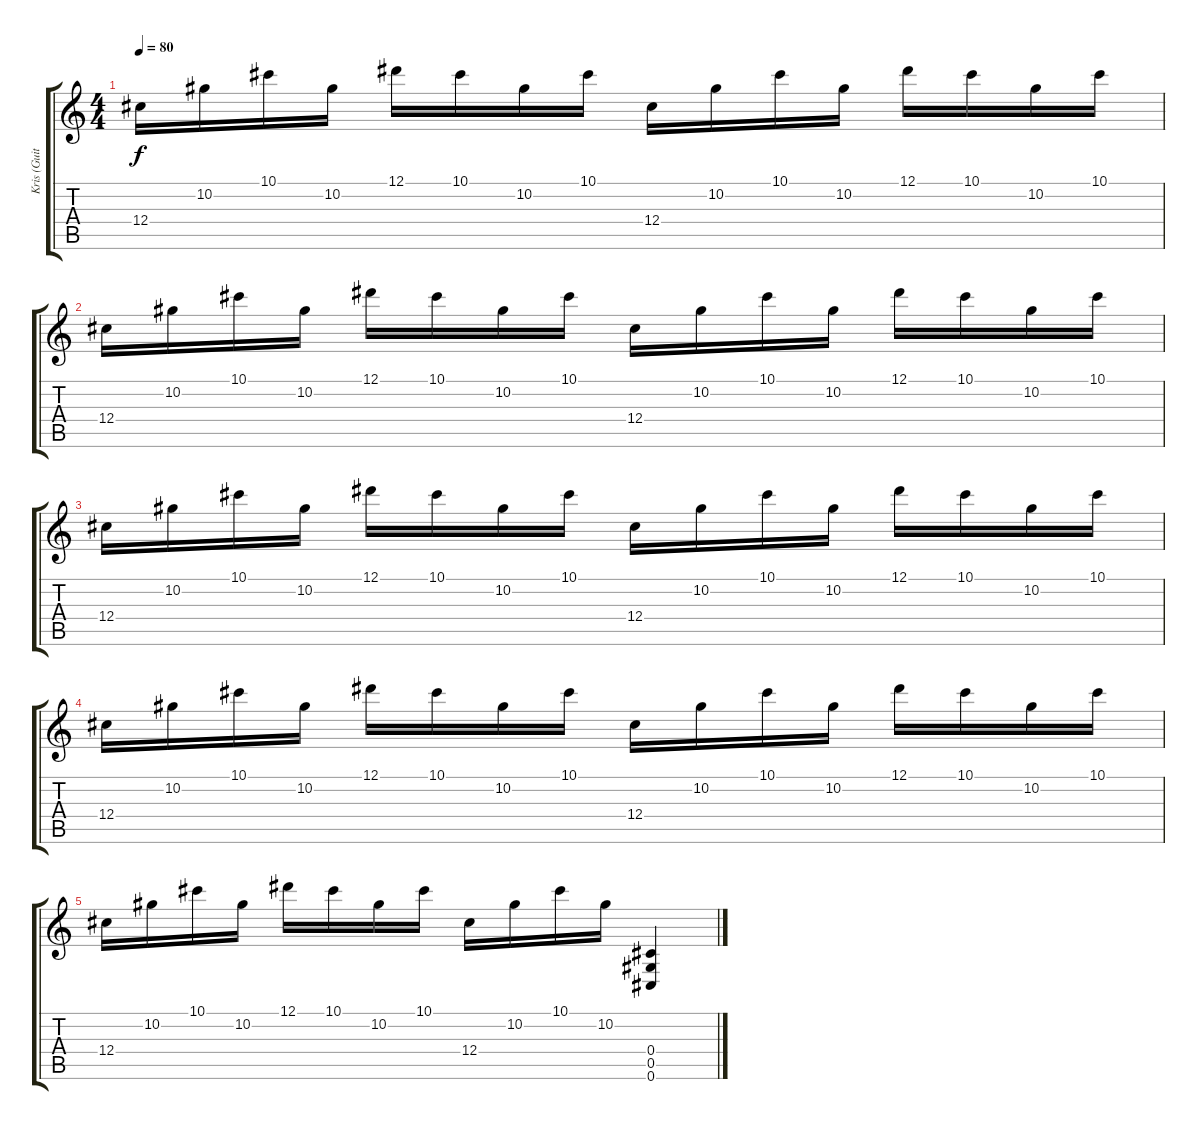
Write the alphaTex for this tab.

\track ("Kris (Guitar 2)" "Kris (Guit") {instrument distortionguitar}
\staff {score tabs}
\tuning (Eb4 Bb3 Gb3 Db3 Ab2 Db2) {hide}
\ts (4 4)
\tempo 80
\clef g2
\ks c
12.4.16{dy f} 10.2.16 10.1.16 10.2.16 12.1.16 10.1.16 10.2.16 10.1.16 12.4.16 10.2.16 10.1.16 10.2.16 12.1.16 10.1.16 10.2.16 10.1.16 |
12.4.16 10.2.16 10.1.16 10.2.16 12.1.16 10.1.16 10.2.16 10.1.16 12.4.16 10.2.16 10.1.16 10.2.16 12.1.16 10.1.16 10.2.16 10.1.16 |
12.4.16 10.2.16 10.1.16 10.2.16 12.1.16 10.1.16 10.2.16 10.1.16 12.4.16 10.2.16 10.1.16 10.2.16 12.1.16 10.1.16 10.2.16 10.1.16 |
12.4.16 10.2.16 10.1.16 10.2.16 12.1.16 10.1.16 10.2.16 10.1.16 12.4.16 10.2.16 10.1.16 10.2.16 12.1.16 10.1.16 10.2.16 10.1.16 |
12.4.16 10.2.16 10.1.16 10.2.16 12.1.16 10.1.16 10.2.16 10.1.16 12.4.16 10.2.16 10.1.16 10.2.16 (0.4 0.5 0.6).4{volume 11}
